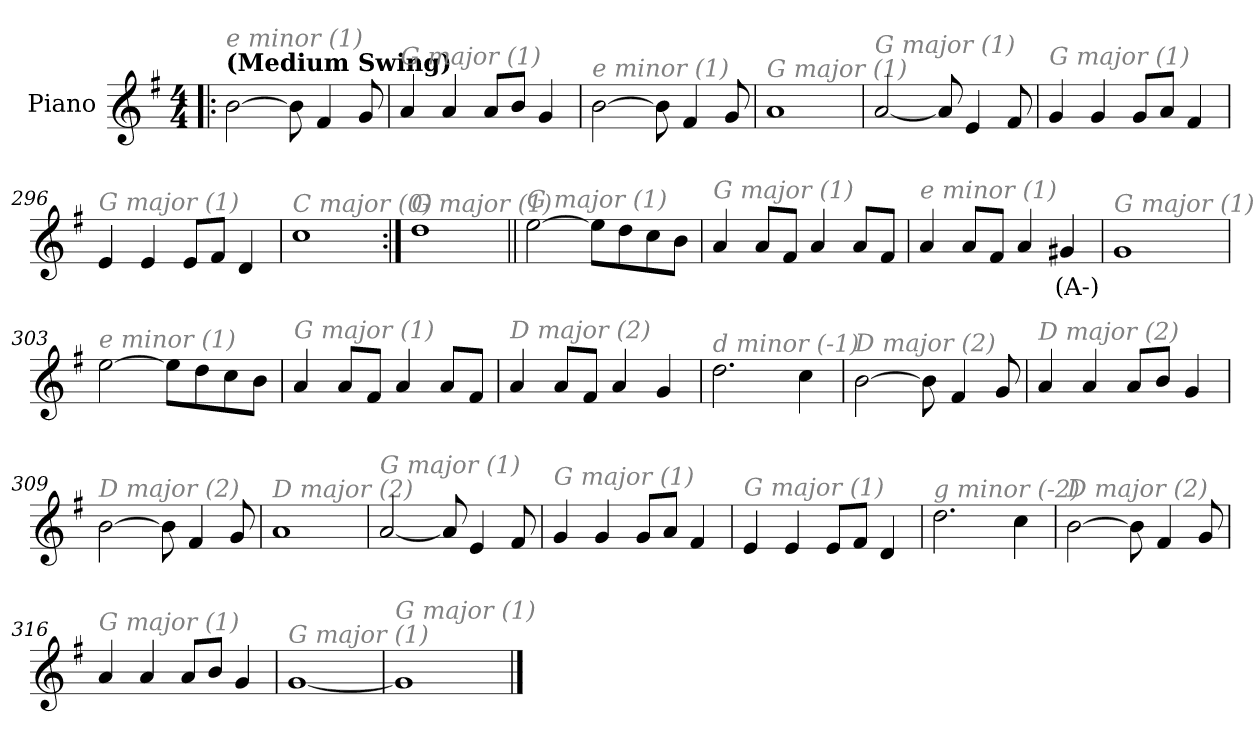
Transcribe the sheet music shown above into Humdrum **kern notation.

**kern	**text
*part1	*part1
*staff1	*staff1
*I"Piano	*
*I'Pno.	*
*clefG2	*
*k[f#]	*
*M4/4	*
*MM120	*
=1!|:	=1!|:
!LO:TX:a:B:t=(Medium Swing)	!
!LO:TX:i:color=#808080:t=e minor (1)	!
[2b\	.
8b\]	.
4f#/	.
8g/	.
=291	=291
!LO:TX:i:color=#808080:t=G major (1)	!
4a/	.
4a/	.
8a/L	.
8b/J	.
4g/	.
=292	=292
!LO:TX:i:color=#808080:t=e minor (1)	!
[2b\	.
8b\]	.
4f#/	.
8g/	.
=293	=293
!LO:TX:i:color=#808080:t=G major (1)	!
1a	.
!!LO:LB:g=z
=294	=294
!LO:TX:i:color=#808080:t=G major (1)	!
[2a/	.
8a/]	.
4e/	.
8f#/	.
=295	=295
!LO:TX:i:color=#808080:t=G major (1)	!
4g/	.
4g/	.
8g/L	.
8a/J	.
4f#/	.
=296	=296
!LO:TX:i:color=#808080:t=G major (1)	!
4e/	.
4e/	.
8e/L	.
8f#/J	.
4d/	.
=297	=297
!LO:TX:i:color=#808080:t=C major (0)	!
1cc	.
!!LO:LB:g=z
=298:|!	=298:|!
!LO:TX:i:color=#808080:t=G major (1)	!
1dd	.
=299||	=299||
!LO:TX:i:color=#808080:t=G major (1)	!
[2ee\	.
8ee\L]	.
8dd\	.
8cc\	.
8b\J	.
=300	=300
!LO:TX:i:color=#808080:t=G major (1)	!
4a/	.
8a/L	.
8f#/J	.
4a/	.
8a/L	.
8f#/J	.
=301	=301
!LO:TX:i:color=#808080:t=e minor (1)	!
4a/	.
8a/L	.
8f#/J	.
4a/	.
4g#Xi/	(A-)
!!LO:LB:g=z
=302	=302
!LO:TX:i:color=#808080:t=G major (1)	!
1g	.
=303	=303
!LO:TX:i:color=#808080:t=e minor (1)	!
[2ee\	.
8ee\L]	.
8dd\	.
8cc\	.
8b\J	.
=304	=304
!LO:TX:i:color=#808080:t=G major (1)	!
4a/	.
8a/L	.
8f#/J	.
4a/	.
8a/L	.
8f#/J	.
=305	=305
!LO:TX:i:color=#808080:t=D major (2)	!
4a/	.
8a/L	.
8f#/J	.
4a/	.
4g/	.
!!LO:LB:g=z
=306	=306
!LO:TX:i:color=#808080:t=d minor (-1)	!
2.dd\	.
4cc\	.
=307	=307
!LO:TX:i:color=#808080:t=D major (2)	!
[2b\	.
8b\]	.
4f#/	.
8g/	.
=308	=308
!LO:TX:i:color=#808080:t=D major (2)	!
4a/	.
4a/	.
8a/L	.
8b/J	.
4g/	.
=309	=309
!LO:TX:i:color=#808080:t=D major (2)	!
[2b\	.
8b\]	.
4f#/	.
8g/	.
!!LO:LB:g=z
=310	=310
!LO:TX:i:color=#808080:t=D major (2)	!
1a	.
=311	=311
!LO:TX:i:color=#808080:t=G major (1)	!
[2a/	.
8a/]	.
4e/	.
8f#/	.
=312	=312
!LO:TX:i:color=#808080:t=G major (1)	!
4g/	.
4g/	.
8g/L	.
8a/J	.
4f#/	.
=313	=313
!LO:TX:i:color=#808080:t=G major (1)	!
4e/	.
4e/	.
8e/L	.
8f#/J	.
4d/	.
!!LO:LB:g=z
=314	=314
!LO:TX:i:color=#808080:t=g minor (-2)	!
2.dd\	.
4cc\	.
=315	=315
!LO:TX:i:color=#808080:t=D major (2)	!
[2b\	.
8b\]	.
4f#/	.
8g/	.
=316	=316
!LO:TX:i:color=#808080:t=G major (1)	!
4a/	.
4a/	.
8a/L	.
8b/J	.
4g/	.
=317	=317
!LO:TX:i:color=#808080:t=G major (1)	!
[1g	.
=318	=318
!LO:TX:i:color=#808080:t=G major (1)	!
1g]	.
==	==
*-	*-
